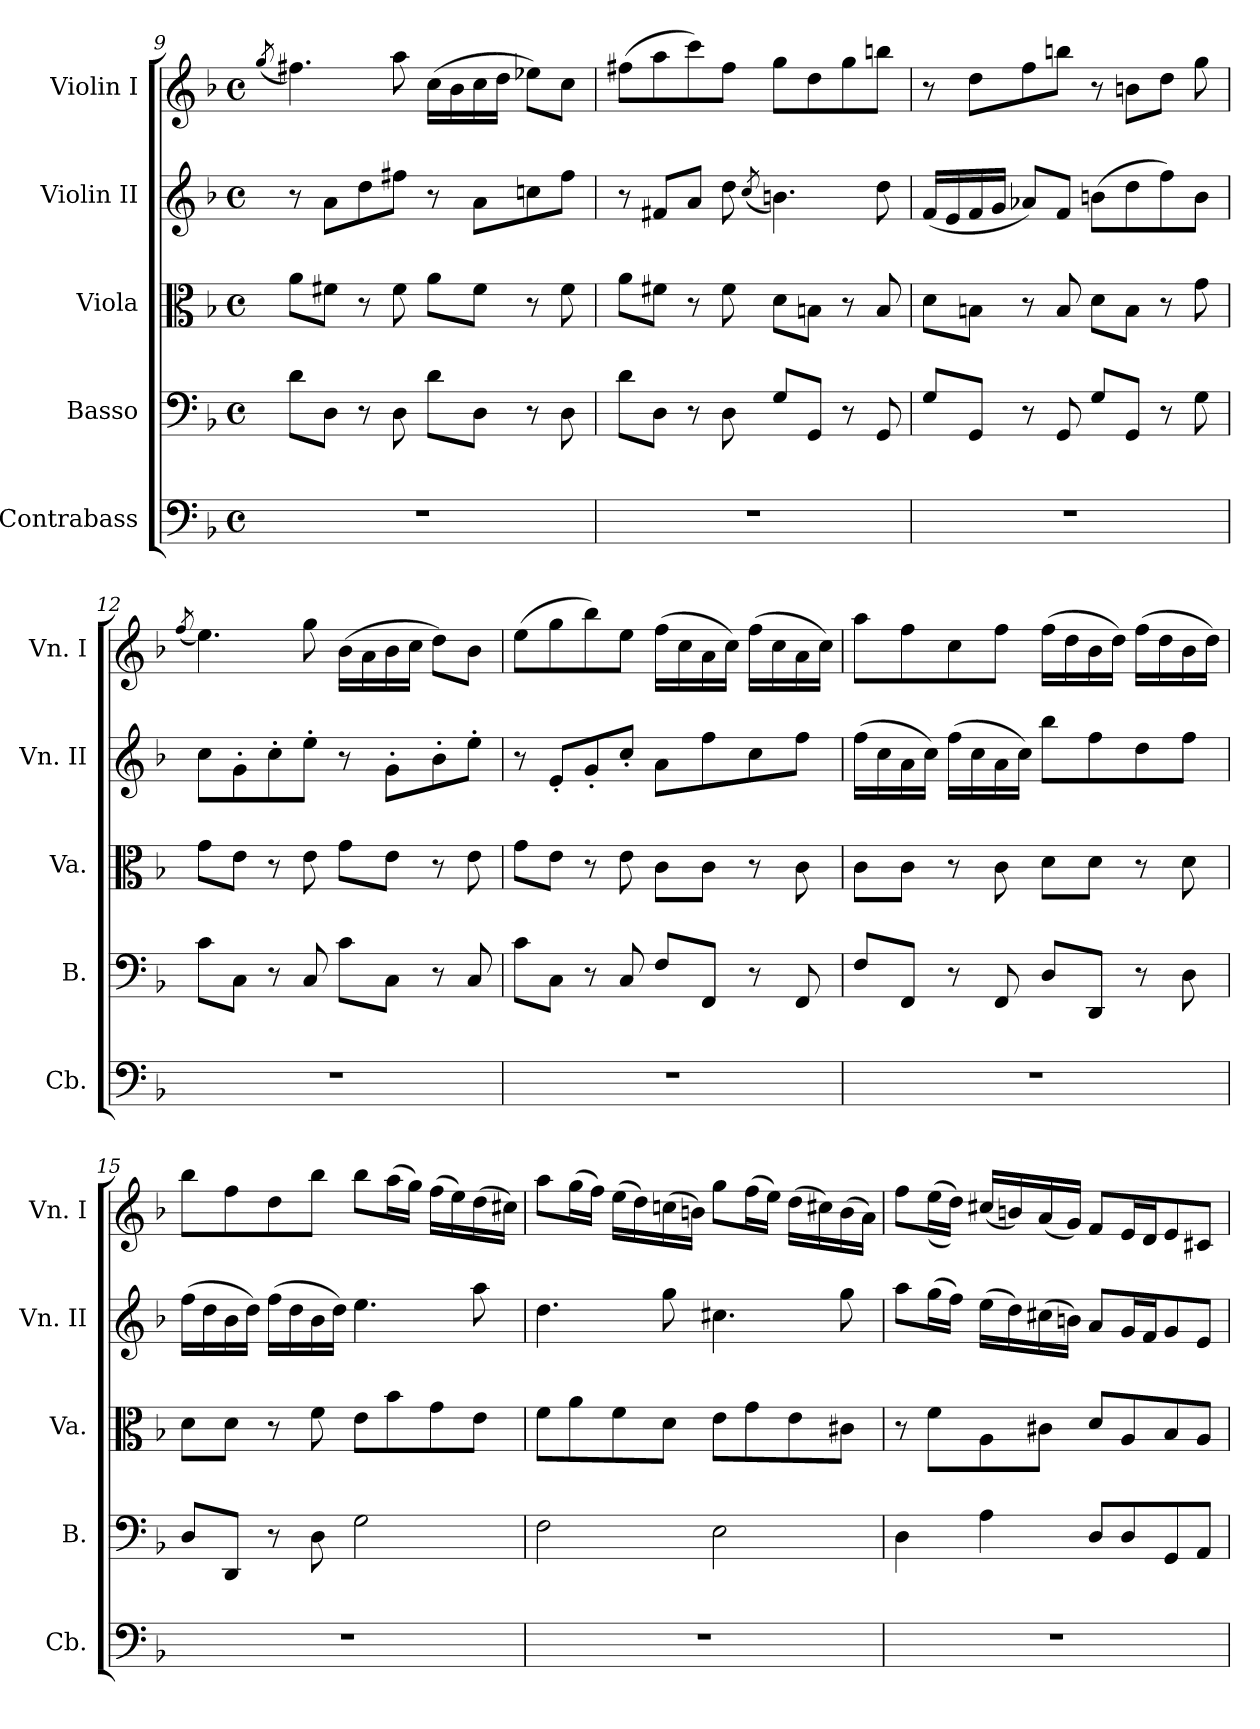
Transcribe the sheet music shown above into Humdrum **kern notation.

**kern	**kern	**kern	**kern	**dynam	**kern
*part5	*part4	*part3	*part2	*part2	*part1
*staff5	*staff4	*staff3	*staff2	*staff2	*staff1
*I"Contrabass	*I"Basso	*I"Viola	*I"Violin II	*	*I"Violin I
*I'Cb.	*I'B.	*I'Va.	*I'Vn. II	*	*I'Vn. I
*clefF4	*clefF4	*clefC3	*clefG2	*	*clefG2
*ITrd7c12	*	*	*	*	*
*k[b-]	*k[b-]	*k[b-]	*k[b-]	*	*k[b-]
*M4/4	*M4/4	*M4/4	*M4/4	*	*M4/4
*met(c)	*met(c)	*met(c)	*met(c)	*	*met(c)
=9	=9	=9	=9	=9	=9
.	.	.	.	.	(<8qgg/
1r	8d\L	8a\L	8r	.	4.ff#X\)
!	!	!	!	!LO:DY:b	!
!	!	!	!	!LO:DY:n=1:b	!
!	!	!	!	!LO:DY:n=2:b	!
.	8D\J	8f#X\J	8a\L	other-dynamics f other-dynamics	.
.	8r	8r	8dd\	.	.
.	8D\	8f#\	8ff#X\J	.	8aa\
.	8d\L	8a\L	8r	.	(>16cc\LL
.	.	.	.	.	16b-\
.	8D\J	8f#\J	8a\L	.	16cc\
.	.	.	.	.	16dd\JJ
.	8r	8r	8ccni\	.	8ee-X\L)
.	8D\	8f#\	8ff#\J	.	8cc\J
!!LO:PB:g=z
=10	=10	=10	=10	=10	=10
1r	8d\L	8a\L	8r	.	(>8ff#X\L
.	8D\J	8f#X\J	8f#X/L	.	8aa\
.	8r	8r	8a/J	.	8ccc\)
.	8D\	8f#\	8dd\	.	8ff#\J
.	.	.	(<8qcc/	.	.
.	8G/L	8d\L	4.bn\)	.	8gg\L
.	8GG/J	8Bn\J	.	.	8dd\
.	8r	8r	.	.	8gg\
.	8GG/	8B/	8dd\	.	8bbn\J
=11	=11	=11	=11	=11	=11
1r	8G/L	8d\L	(<16f/LL	.	8r
.	.	.	16e/	.	.
.	8GG/J	8Bn\J	16f/	.	8dd\L
.	.	.	16g/JJ	.	.
.	8r	8r	8a-X/L)	.	8ff\
.	8GG/	8B/	8f/J	.	8bbn\J
.	8G/L	8d\L	(>8bn\L	.	8r
.	8GG/J	8B\J	8dd\	.	8bn\L
.	8r	8r	8ff\)	.	8dd\J
.	8G\	8g\	8b\J	.	8gg\
=12	=12	=12	=12	=12	=12
.	.	.	.	.	(<8qff/
1r	8c\L	8g\L	8cc\L	.	4.ee\)
.	8C\J	8e\J	8g'\	.	.
.	8r	8r	8cc'\	.	.
.	8C/	8e\	8ee'\J	.	8gg\
.	8c\L	8g\L	8r	.	(>16b-\LL
.	.	.	.	.	16a\
.	8C\J	8e\J	8g'\L	.	16b-\
.	.	.	.	.	16cc\JJ
.	8r	8r	8b-'\	.	8dd\L)
.	8C/	8e\	8ee'\J	.	8b-\J
!!LO:LB:g=z
=13	=13	=13	=13	=13	=13
1r	8c\L	8g\L	8r	.	(>8ee\L
.	8C\J	8e\J	8e'/L	.	8gg\
.	8r	8r	8g'/	.	8bb-\)
.	8C/	8e\	8cc'/J	.	8ee\J
.	8F/L	8c\L	8a\L	.	(>16ff\LL
.	.	.	.	.	16cc\
.	8FF/J	8c\J	8ff\	.	16a\
.	.	.	.	.	16cc\JJ)
.	8r	8r	8cc\	.	(>16ff\LL
.	.	.	.	.	16cc\
.	8FF/	8c\	8ff\J	.	16a\
.	.	.	.	.	16cc\JJ)
=14	=14	=14	=14	=14	=14
1r	8F/L	8c\L	(>16ff\LL	.	8aa\L
.	.	.	16cc\	.	.
.	8FF/J	8c\J	16a\	.	8ff\
.	.	.	16cc\JJ)	.	.
.	8r	8r	(>16ff\LL	.	8cc\
.	.	.	16cc\	.	.
.	8FF/	8c\	16a\	.	8ff\J
.	.	.	16cc\JJ)	.	.
.	8D/L	8d\L	8bb-\L	.	(>16ff\LL
.	.	.	.	.	16dd\
.	8DD/J	8d\J	8ff\	.	16b-\
.	.	.	.	.	16dd\JJ)
.	8r	8r	8dd\	.	(>16ff\LL
.	.	.	.	.	16dd\
.	8D\	8d\	8ff\J	.	16b-\
.	.	.	.	.	16dd\JJ)
=15	=15	=15	=15	=15	=15
1r	8D/L	8d\L	(>16ff\LL	.	8bb-\L
.	.	.	16dd\	.	.
.	8DD/J	8d\J	16b-\	.	8ff\
.	.	.	16dd\JJ)	.	.
.	8r	8r	(>16ff\LL	.	8dd\
.	.	.	16dd\	.	.
.	8D\	8f\	16b-\	.	8bb-\J
.	.	.	16dd\JJ)	.	.
.	2G\	8e\L	4.ee\	.	8bb-\L
.	.	8b-\	.	.	(>16aa\L
.	.	.	.	.	16gg\JJ)
.	.	8g\	.	.	(>16ff\LL
.	.	.	.	.	16ee\)
.	.	8e\J	8aa\	.	(>16dd\
.	.	.	.	.	16cc#X\JJ)
!!LO:LB:g=z
=16	=16	=16	=16	=16	=16
1r	2F\	8f\L	4.dd\	.	8aa\L
.	.	8a\	.	.	(>16gg\L
.	.	.	.	.	16ff\JJ)
.	.	8f\	.	.	(>16ee\LL
.	.	.	.	.	16dd\)
.	.	8d\J	8gg\	.	(>16ccni\
.	.	.	.	.	16bn\JJ)
.	2E\	8e\L	4.cc#X\	.	8gg\L
.	.	8g\	.	.	(>16ff\L
.	.	.	.	.	16ee\JJ)
.	.	8e\	.	.	(>16dd\LL
.	.	.	.	.	16cc#X\)
.	.	8c#X\J	8gg\	.	(>16b\
.	.	.	.	.	16a\JJ)
=17	=17	=17	=17	=17	=17
1r	4D\	8r	8aa\L	.	8ff\L
.	.	8f\L	(>16gg\L	.	(>(>16ee\L
.	.	.	16ff\JJ)	.	16dd\JJ))
.	4A\	8A\	(>16ee\LL	.	(<16cc#X/LL
.	.	.	16dd\)	.	16bn/)
.	.	8c#X\J	(>16cc#X\	.	(<16a/
.	.	.	16bn\JJ)	.	16g/JJ)
.	8D/L	8d/L	8a/L	.	8f/L
.	8D/	8A/	16g/L	.	16e/L
.	.	.	16f/J	.	16d/J
.	8GG/	8B-/	8g/	.	8e/
.	8AA/J	8A/J	8e/J	.	8c#X/J
=	=	=	=	=	=
*-	*-	*-	*-	*-	*-
